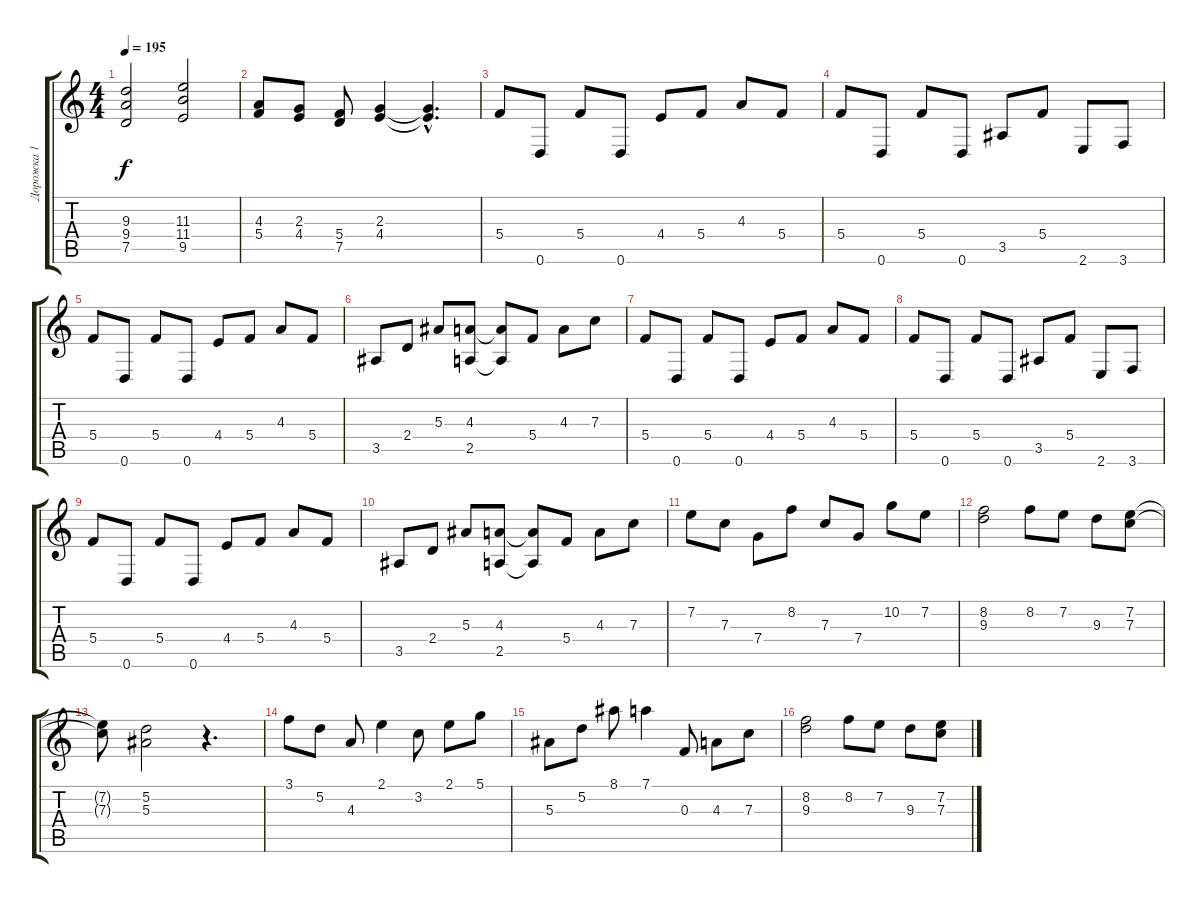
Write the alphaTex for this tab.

\track ("Дорожка 1" "Дорожка 1") {instrument distortionguitar}
\staff {score tabs}
\tuning (D4 A3 F3 C3 G2 D2) {hide}
\ts (4 4)
\tempo 195
\clef g2
\ks c
(9.3 9.4 7.5).2{dy f} (11.3 11.4 9.5).2 |
(4.3 5.4).8 (2.3 4.4).8 (5.4 7.5).8 (2.3 4.4).4 (2.3{hac t} 4.4{hac t}).4{d} |
5.4.8 0.6.8 5.4.8 0.6.8 4.4.8 5.4.8 4.3.8 5.4.8 |
5.4.8 0.6.8 5.4.8 0.6.8 3.5.8 5.4.8 2.6.8 3.6.8 |
5.4.8 0.6.8 5.4.8 0.6.8 4.4.8 5.4.8 4.3.8 5.4.8 |
3.5.8 2.4.8 5.3.8 (4.3 2.5).8 (4.3{t} 2.5{t}).8 5.4.8 4.3.8 7.3.8 |
5.4.8 0.6.8 5.4.8 0.6.8 4.4.8 5.4.8 4.3.8 5.4.8 |
5.4.8 0.6.8 5.4.8 0.6.8 3.5.8 5.4.8 2.6.8 3.6.8 |
5.4.8 0.6.8 5.4.8 0.6.8 4.4.8 5.4.8 4.3.8 5.4.8 |
3.5.8 2.4.8 5.3.8 (4.3 2.5).8 (4.3{t} 2.5{t}).8 5.4.8 4.3.8 7.3.8 |
7.2.8 7.3.8 7.4.8 8.2.8 7.3.8 7.4.8 10.2.8 7.2.8 |
(8.2 9.3).2 8.2.8 7.2.8 9.3.8 (7.2 7.3).8 |
(7.2{t} 7.3{t}).8 (5.2 5.3).2 r.4{d} |
3.1.8 5.2.8 4.3.8 2.1.4 3.2.8 2.1.8 5.1.8 |
5.3.8 5.2.8 8.1.8 7.1.4 0.3.8 4.3.8 7.3.8 |
(8.2 9.3).2 8.2.8 7.2.8 9.3.8 (7.2 7.3).8
